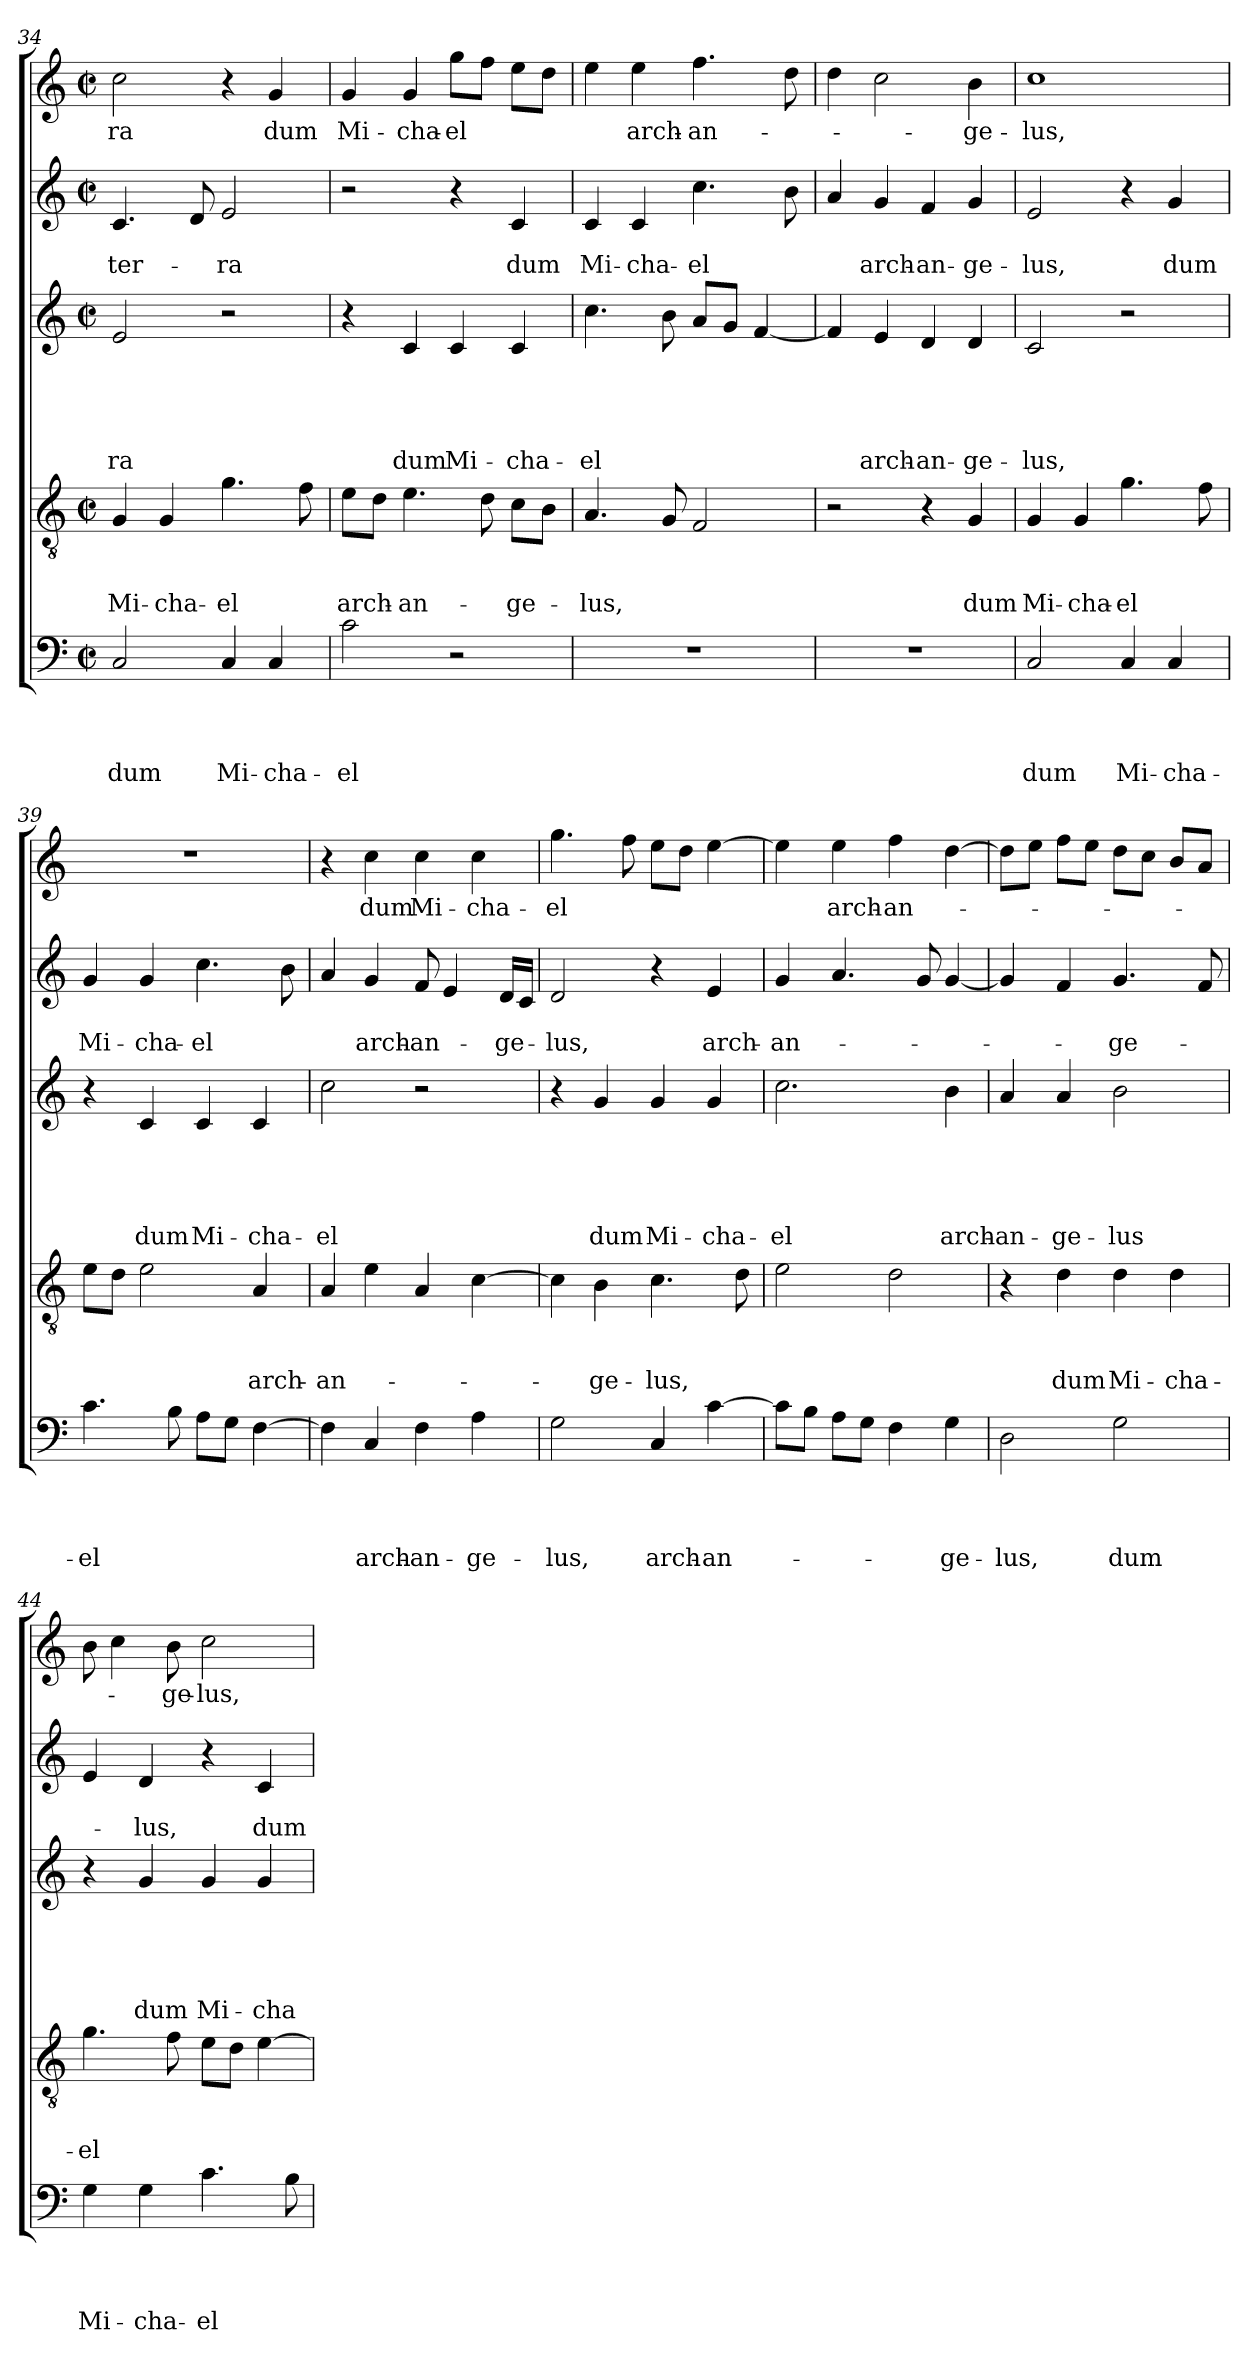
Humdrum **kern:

**kern	**text	**text	**text	**text	**kern	**text	**text	**text	**kern	**text	**text	**text	**text	**text	**kern	**text	**text	**kern	**text
*part5	*part5	*part5	*part5	*part5	*part4	*part4	*part4	*part4	*part3	*part3	*part3	*part3	*part3	*part3	*part2	*part2	*part2	*part1	*part1
*staff5	*staff5	*staff5	*staff5	*staff5	*staff4	*staff4	*staff4	*staff4	*staff3	*staff3	*staff3	*staff3	*staff3	*staff3	*staff2	*staff2	*staff2	*staff1	*staff1
*clefF4	*	*	*	*	*clefGv2	*	*	*	*clefG2	*	*	*	*	*	*clefG2	*	*	*clefG2	*
*k[]	*	*	*	*	*k[]	*	*	*	*k[]	*	*	*	*	*	*k[]	*	*	*k[]	*
*C:	*	*	*	*	*C:	*	*	*	*C:	*	*	*	*	*	*C:	*	*	*C:	*
*M2/2	*	*	*	*	*M2/2	*	*	*	*M2/2	*	*	*	*	*	*M2/2	*	*	*M2/2	*
*met(c|)	*	*	*	*	*met(c|)	*	*	*	*met(c|)	*	*	*	*	*	*met(c|)	*	*	*met(c|)	*
=34	=34	=34	=34	=34	=34	=34	=34	=34	=34	=34	=34	=34	=34	=34	=34	=34	=34	=34	=34
!	!	!	!	!LO:LY:b	!	!	!	!LO:LY:b	!	!	!	!	!	!LO:LY:b	!	!	!LO:LY:b	!	!LO:LY:b
2C/	.	.	.	dum	4G/	.	.	Mi-	2e/	.	.	.	.	-ra	4.c/	.	ter-	2cc\	-ra
!	!	!	!	!	!	!	!	!LO:LY:b	!	!	!	!	!	!	!	!	!	!	!
.	.	.	.	.	4G/	.	.	-cha-	.	.	.	.	.	.	.	.	.	.	.
.	.	.	.	.	.	.	.	.	.	.	.	.	.	.	8d/	.	.	.	.
!	!	!	!	!LO:LY:b	!	!	!	!LO:LY:b	!	!	!	!	!	!	!	!	!LO:LY:b	!	!
4C/	.	.	.	Mi-	4.g\	.	.	-el	2r	.	.	.	.	.	2e/	.	-ra	4r	.
!	!	!	!	!LO:LY:b	!	!	!	!	!	!	!	!	!	!	!	!	!	!	!LO:LY:b
4C/	.	.	.	-cha-	.	.	.	.	.	.	.	.	.	.	.	.	.	4g/	dum
.	.	.	.	.	8f\	.	.	.	.	.	.	.	.	.	.	.	.	.	.
=35	=35	=35	=35	=35	=35	=35	=35	=35	=35	=35	=35	=35	=35	=35	=35	=35	=35	=35	=35
!	!	!	!	!LO:LY:b	!	!	!	!LO:LY:b	!	!	!	!	!	!	!	!	!	!	!LO:LY:b
2c\	.	.	.	-el	8e\L	.	.	arch-	4r	.	.	.	.	.	2r	.	.	4g/	Mi-
.	.	.	.	.	8d\J	.	.	.	.	.	.	.	.	.	.	.	.	.	.
!	!	!	!	!	!	!	!	!LO:LY:b	!	!	!	!	!	!LO:LY:b	!	!	!	!	!LO:LY:b
.	.	.	.	.	4.e\	.	.	-an-	4c/	.	.	.	.	dum	.	.	.	4g/	-cha-
!	!	!	!	!	!	!	!	!	!	!	!	!	!	!LO:LY:b	!	!	!	!	!LO:LY:b
2r	.	.	.	.	.	.	.	.	4c/	.	.	.	.	Mi-	4r	.	.	8gg\L	-el
.	.	.	.	.	8d\	.	.	.	.	.	.	.	.	.	.	.	.	8ff\J	.
!	!	!	!	!	!	!	!	!LO:LY:b	!	!	!	!	!	!LO:LY:b	!	!	!LO:LY:b	!	!
.	.	.	.	.	8c\L	.	.	-ge-	4c/	.	.	.	.	-cha-	4c/	.	dum	8ee\L	.
.	.	.	.	.	8B\J	.	.	.	.	.	.	.	.	.	.	.	.	8dd\J	.
=36	=36	=36	=36	=36	=36	=36	=36	=36	=36	=36	=36	=36	=36	=36	=36	=36	=36	=36	=36
!	!	!	!	!	!	!	!	!LO:LY:b	!	!	!	!	!	!LO:LY:b	!	!	!LO:LY:b	!	!
1r	.	.	.	.	4.A/	.	.	-lus,	4.cc\	.	.	.	.	-el	4c/	.	Mi-	4ee\	.
!	!	!	!	!	!	!	!	!	!	!	!	!	!	!	!	!	!LO:LY:b	!	!LO:LY:b
.	.	.	.	.	.	.	.	.	.	.	.	.	.	.	4c/	.	-cha-	4ee\	arch-
.	.	.	.	.	8G/	.	.	.	8b\	.	.	.	.	.	.	.	.	.	.
!	!	!	!	!	!	!	!	!	!	!	!	!	!	!	!	!	!LO:LY:b	!	!LO:LY:b
.	.	.	.	.	2F/	.	.	.	8a/L	.	.	.	.	.	4.cc\	.	-el	4.ff\	-an-
.	.	.	.	.	.	.	.	.	8g/J	.	.	.	.	.	.	.	.	.	.
.	.	.	.	.	.	.	.	.	[4f/	.	.	.	.	.	.	.	.	.	.
.	.	.	.	.	.	.	.	.	.	.	.	.	.	.	8b\	.	.	8dd\	.
!!LO:LB:g=z
=37	=37	=37	=37	=37	=37	=37	=37	=37	=37	=37	=37	=37	=37	=37	=37	=37	=37	=37	=37
1r	.	.	.	.	2r	.	.	.	4f/]	.	.	.	.	.	4a/	.	.	4dd\	.
!	!	!	!	!	!	!	!	!	!	!	!	!	!	!LO:LY:b	!	!	!LO:LY:b	!	!
.	.	.	.	.	.	.	.	.	4e/	.	.	.	.	arch-	4g/	.	arch-	2cc\	.
!	!	!	!	!	!	!	!	!	!	!	!	!	!	!LO:LY:b	!	!	!LO:LY:b	!	!
.	.	.	.	.	4r	.	.	.	4d/	.	.	.	.	-an-	4f/	.	-an-	.	.
!	!	!	!	!	!	!	!	!LO:LY:b	!	!	!	!	!	!LO:LY:b	!	!	!LO:LY:b	!	!LO:LY:b
.	.	.	.	.	4G/	.	.	dum	4d/	.	.	.	.	-ge-	4g/	.	-ge-	4b\	-ge-
=38	=38	=38	=38	=38	=38	=38	=38	=38	=38	=38	=38	=38	=38	=38	=38	=38	=38	=38	=38
!	!	!	!	!LO:LY:b	!	!	!	!LO:LY:b	!	!	!	!	!	!LO:LY:b	!	!	!LO:LY:b	!	!LO:LY:b
2C/	.	.	.	dum	4G/	.	.	Mi-	2c/	.	.	.	.	-lus,	2e/	.	-lus,	1cc	-lus,
!	!	!	!	!	!	!	!	!LO:LY:b	!	!	!	!	!	!	!	!	!	!	!
.	.	.	.	.	4G/	.	.	-cha-	.	.	.	.	.	.	.	.	.	.	.
!	!	!	!	!LO:LY:b	!	!	!	!LO:LY:b	!	!	!	!	!	!	!	!	!	!	!
4C/	.	.	.	Mi-	4.g\	.	.	-el	2r	.	.	.	.	.	4r	.	.	.	.
!	!	!	!	!LO:LY:b	!	!	!	!	!	!	!	!	!	!	!	!	!LO:LY:b	!	!
4C/	.	.	.	-cha-	.	.	.	.	.	.	.	.	.	.	4g/	.	dum	.	.
.	.	.	.	.	8f\	.	.	.	.	.	.	.	.	.	.	.	.	.	.
=39	=39	=39	=39	=39	=39	=39	=39	=39	=39	=39	=39	=39	=39	=39	=39	=39	=39	=39	=39
!	!	!	!	!LO:LY:b	!	!	!	!	!	!	!	!	!	!	!	!	!LO:LY:b	!	!
4.c\	.	.	.	-el	8e\L	.	.	.	4r	.	.	.	.	.	4g/	.	Mi-	1r	.
.	.	.	.	.	8d\J	.	.	.	.	.	.	.	.	.	.	.	.	.	.
!	!	!	!	!	!	!	!	!	!	!	!	!	!	!LO:LY:b	!	!	!LO:LY:b	!	!
.	.	.	.	.	2e\	.	.	.	4c/	.	.	.	.	dum	4g/	.	-cha-	.	.
8B\	.	.	.	.	.	.	.	.	.	.	.	.	.	.	.	.	.	.	.
!	!	!	!	!	!	!	!	!	!	!	!	!	!	!LO:LY:b	!	!	!LO:LY:b	!	!
8A\L	.	.	.	.	.	.	.	.	4c/	.	.	.	.	Mi-	4.cc\	.	-el	.	.
8G\J	.	.	.	.	.	.	.	.	.	.	.	.	.	.	.	.	.	.	.
!	!	!	!	!	!	!	!	!LO:LY:b	!	!	!	!	!	!LO:LY:b	!	!	!	!	!
[4F\	.	.	.	.	4A/	.	.	arch-	4c/	.	.	.	.	-cha-	.	.	.	.	.
.	.	.	.	.	.	.	.	.	.	.	.	.	.	.	8b\	.	.	.	.
=40	=40	=40	=40	=40	=40	=40	=40	=40	=40	=40	=40	=40	=40	=40	=40	=40	=40	=40	=40
!	!	!	!	!	!	!	!	!LO:LY:b	!	!	!	!	!	!LO:LY:b	!	!	!	!	!
4F\]	.	.	.	.	4A/	.	.	-an-	2cc\	.	.	.	.	-el	4a/	.	.	4r	.
!	!	!	!	!LO:LY:b	!	!	!	!	!	!	!	!	!	!	!	!	!LO:LY:b	!	!LO:LY:b
4C/	.	.	.	arch-	4e\	.	.	.	.	.	.	.	.	.	4g/	.	arch-	4cc\	dum
!	!	!	!	!LO:LY:b	!	!	!	!	!	!	!	!	!	!	!	!	!LO:LY:b	!	!LO:LY:b
4F\	.	.	.	-an-	4A/	.	.	.	2r	.	.	.	.	.	8f/	.	-an-	4cc\	Mi-
.	.	.	.	.	.	.	.	.	.	.	.	.	.	.	4e/	.	.	.	.
!	!	!	!	!LO:LY:b	!	!	!	!	!	!	!	!	!	!	!	!	!	!	!LO:LY:b
4A\	.	.	.	-ge-	[4c\	.	.	.	.	.	.	.	.	.	.	.	.	4cc\	-cha-
!	!	!	!	!	!	!	!	!	!	!	!	!	!	!	!	!	!LO:LY:b	!	!
.	.	.	.	.	.	.	.	.	.	.	.	.	.	.	16d/LL	.	-ge-	.	.
.	.	.	.	.	.	.	.	.	.	.	.	.	.	.	16c/JJ	.	.	.	.
=41	=41	=41	=41	=41	=41	=41	=41	=41	=41	=41	=41	=41	=41	=41	=41	=41	=41	=41	=41
!	!	!	!	!LO:LY:b	!	!	!	!	!	!	!	!	!	!	!	!	!LO:LY:b	!	!LO:LY:b
2G\	.	.	.	-lus,	4c\]	.	.	.	4r	.	.	.	.	.	2d/	.	-lus,	4.gg\	-el
!	!	!	!	!	!	!	!	!LO:LY:b	!	!	!	!	!	!LO:LY:b	!	!	!	!	!
.	.	.	.	.	4B\	.	.	-ge-	4g/	.	.	.	.	dum	.	.	.	.	.
.	.	.	.	.	.	.	.	.	.	.	.	.	.	.	.	.	.	8ff\	.
!	!	!	!	!LO:LY:b	!	!	!	!LO:LY:b	!	!	!	!	!	!LO:LY:b	!	!	!	!	!
4C/	.	.	.	arch-	4.c\	.	.	-lus,	4g/	.	.	.	.	Mi-	4r	.	.	8ee\L	.
.	.	.	.	.	.	.	.	.	.	.	.	.	.	.	.	.	.	8dd\J	.
!	!	!	!	!LO:LY:b	!	!	!	!	!	!	!	!	!	!LO:LY:b	!	!	!LO:LY:b	!	!
[4c\	.	.	.	-an-	.	.	.	.	4g/	.	.	.	.	-cha-	4e/	.	arch-	[4ee\	.
.	.	.	.	.	8d\	.	.	.	.	.	.	.	.	.	.	.	.	.	.
=42	=42	=42	=42	=42	=42	=42	=42	=42	=42	=42	=42	=42	=42	=42	=42	=42	=42	=42	=42
!	!	!	!	!	!	!	!	!	!	!	!	!	!	!LO:LY:b	!	!	!LO:LY:b	!	!
8c\L]	.	.	.	.	2e\	.	.	.	2.cc\	.	.	.	.	-el	4g/	.	-an-	4ee\]	.
8B\J	.	.	.	.	.	.	.	.	.	.	.	.	.	.	.	.	.	.	.
!	!	!	!	!	!	!	!	!	!	!	!	!	!	!	!	!	!	!	!LO:LY:b
8A\L	.	.	.	.	.	.	.	.	.	.	.	.	.	.	4.a/	.	.	4ee\	arch-
8G\J	.	.	.	.	.	.	.	.	.	.	.	.	.	.	.	.	.	.	.
!	!	!	!	!	!	!	!	!	!	!	!	!	!	!	!	!	!	!	!LO:LY:b
4F\	.	.	.	.	2d\	.	.	.	.	.	.	.	.	.	.	.	.	4ff\	-an-
.	.	.	.	.	.	.	.	.	.	.	.	.	.	.	8g/	.	.	.	.
!	!	!	!	!LO:LY:b	!	!	!	!	!	!	!	!	!	!LO:LY:b	!	!	!	!	!
4G\	.	.	.	-ge-	.	.	.	.	4b\	.	.	.	.	arch-	[4g/	.	.	[4dd\	.
!!LO:LB:g=z
=43	=43	=43	=43	=43	=43	=43	=43	=43	=43	=43	=43	=43	=43	=43	=43	=43	=43	=43	=43
!	!	!	!	!LO:LY:b	!	!	!	!	!	!	!	!	!	!LO:LY:b	!	!	!	!	!
2D\	.	.	.	-lus,	4r	.	.	.	4a/	.	.	.	.	-an-	4g/]	.	.	8dd\L]	.
.	.	.	.	.	.	.	.	.	.	.	.	.	.	.	.	.	.	8ee\J	.
!	!	!	!	!	!	!	!	!LO:LY:b	!	!	!	!	!	!LO:LY:b	!	!	!	!	!
.	.	.	.	.	4d\	.	.	dum	4a/	.	.	.	.	-ge-	4f/	.	.	8ff\L	.
.	.	.	.	.	.	.	.	.	.	.	.	.	.	.	.	.	.	8ee\J	.
!	!	!	!	!LO:LY:b	!	!	!	!LO:LY:b	!	!	!	!	!	!LO:LY:b	!	!	!LO:LY:b	!	!
2G\	.	.	.	dum	4d\	.	.	Mi-	2b\	.	.	.	.	-lus	4.g/	.	-ge-	8dd\L	.
.	.	.	.	.	.	.	.	.	.	.	.	.	.	.	.	.	.	8cc\J	.
!	!	!	!	!	!	!	!	!LO:LY:b	!	!	!	!	!	!	!	!	!	!	!
.	.	.	.	.	4d\	.	.	-cha-	.	.	.	.	.	.	.	.	.	8b/L	.
.	.	.	.	.	.	.	.	.	.	.	.	.	.	.	8f/	.	.	8a/J	.
=44	=44	=44	=44	=44	=44	=44	=44	=44	=44	=44	=44	=44	=44	=44	=44	=44	=44	=44	=44
!	!	!	!	!LO:LY:b	!	!	!	!LO:LY:b	!	!	!	!	!	!	!	!	!	!	!
4G\	.	.	.	Mi-	4.g\	.	.	-el	4r	.	.	.	.	.	4e/	.	.	8b\	.
.	.	.	.	.	.	.	.	.	.	.	.	.	.	.	.	.	.	4cc\	.
!	!	!	!	!LO:LY:b	!	!	!	!	!	!	!	!	!	!LO:LY:b	!	!	!LO:LY:b	!	!
4G\	.	.	.	-cha-	.	.	.	.	4g/	.	.	.	.	dum	4d/	.	-lus,	.	.
!	!	!	!	!	!	!	!	!	!	!	!	!	!	!	!	!	!	!	!LO:LY:b
.	.	.	.	.	8f\	.	.	.	.	.	.	.	.	.	.	.	.	8b\	-ge-
!	!	!	!	!LO:LY:b	!	!	!	!	!	!	!	!	!	!LO:LY:b	!	!	!	!	!LO:LY:b
4.c\	.	.	.	-el	8e\L	.	.	.	4g/	.	.	.	.	Mi-	4r	.	.	2cc\	-lus,
.	.	.	.	.	8d\J	.	.	.	.	.	.	.	.	.	.	.	.	.	.
!	!	!	!	!	!	!	!	!	!	!	!	!	!	!LO:LY:b	!	!	!LO:LY:b	!	!
.	.	.	.	.	[4e\	.	.	.	4g/	.	.	.	.	-cha-	4c/	.	dum	.	.
8B\	.	.	.	.	.	.	.	.	.	.	.	.	.	.	.	.	.	.	.
=	=	=	=	=	=	=	=	=	=	=	=	=	=	=	=	=	=	=	=
*-	*-	*-	*-	*-	*-	*-	*-	*-	*-	*-	*-	*-	*-	*-	*-	*-	*-	*-	*-
